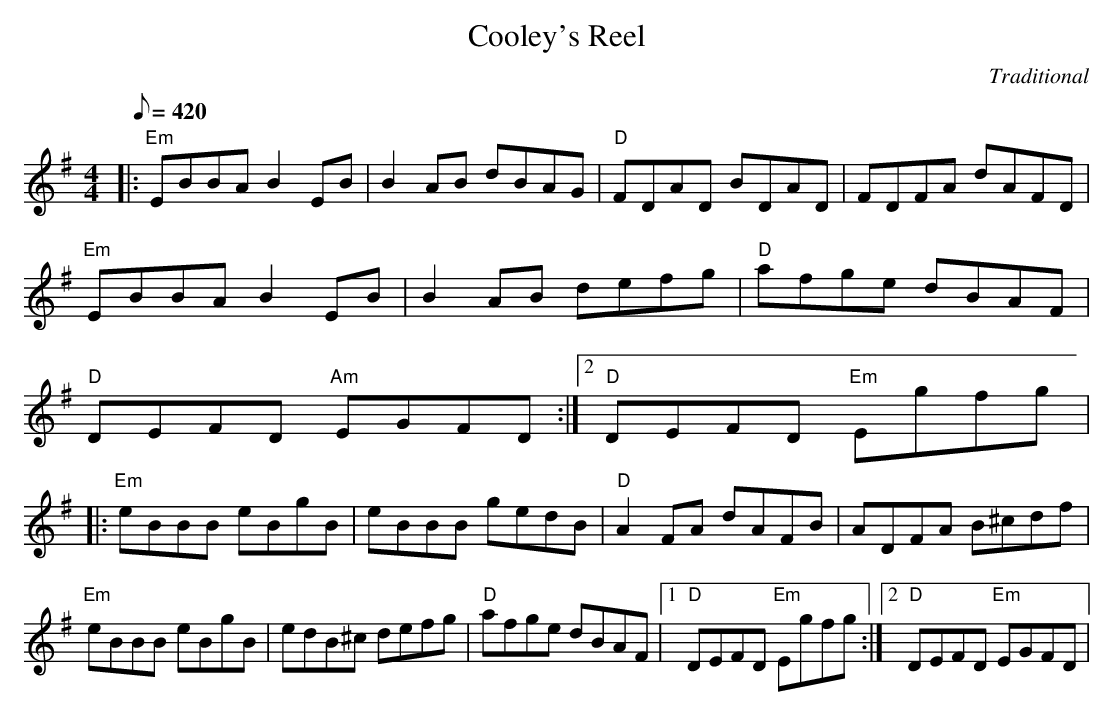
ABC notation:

X:1
T:Cooley's Reel
C:Traditional
M:4/4
L:1/8
Q:1/8=420
K:G
|:"Em"EBBA B2EB|B2AB dBAG|"D"FDAD BDAD|FDFA dAFD|
"Em"EBBA B2EB|B2AB defg|"D"afge dBAF|
"D"DEFD "Am"EGFD:|2 "D"DEFD "Em"Egfg|
|:"Em"eBBB eBgB|eBBB gedB|"D"A2FA dAFB|ADFA B^cdf|
"Em"eBBB eBgB|edB^c defg|"D"afge dBAF|1"D"DEFD "Em"Egfg\
:|2"D"DEFD "Em"EGFD|
